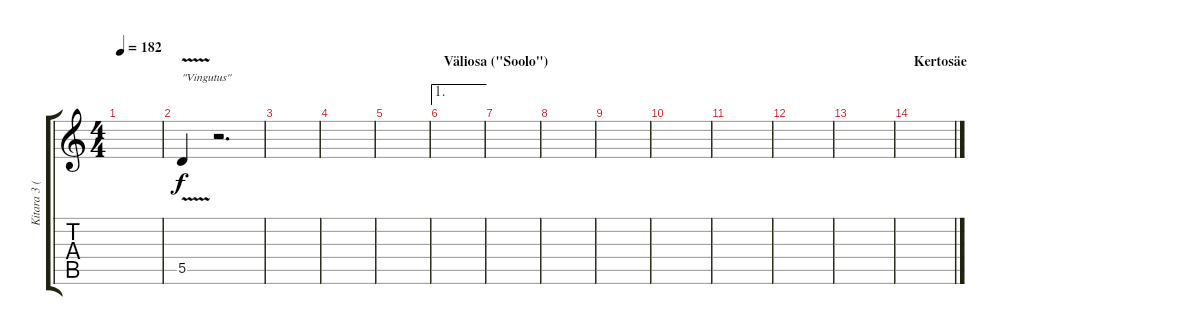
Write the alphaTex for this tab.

\track ("Kitara 3 (Melodia)" "Kitara 3 (") {instrument distortionguitar}
\staff {score tabs}
\tuning (E4 B3 G3 D3 A2 D2) {hide}
\ts (4 4)
\tempo 182
\clef g2
\ks c
|
5.5{v}.4{txt "\"Vingutus\"" instrument guitarharmonics} r.2{d instrument distortionguitar} |
|
|
|
\ae 1
\section ("" "Väliosa (\"Soolo\")")
|
|
|
|
|
|
|
|
\section ("" "Kertosäe")
